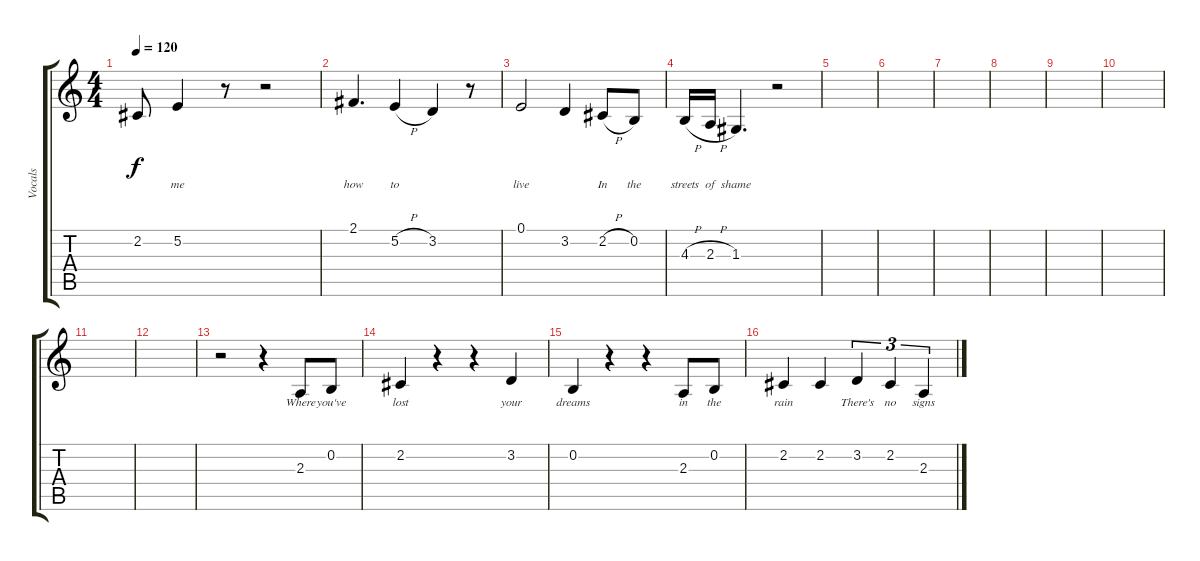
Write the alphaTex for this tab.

\track ("Vocals" "Vocals") {instrument clarinet}
\staff {score tabs}
\tuning (E4 B3 G3 D3 A2 E2) {hide}
\ts (4 4)
\tempo 120
\clef g2
\ks c
2.2{t}.8{lyrics (0 "") lyrics (1 "") lyrics (2 "") lyrics (3 "") lyrics (4 "") dy f} 5.2.4{lyrics (0 "me") lyrics (1 "") lyrics (2 "") lyrics (3 "") lyrics (4 "")} r.8 r.2 |
2.1.4{d lyrics (0 "how") lyrics (1 "") lyrics (2 "") lyrics (3 "") lyrics (4 "")} 5.2{h}.4{lyrics (0 "to") lyrics (1 "") lyrics (2 "") lyrics (3 "") lyrics (4 "")} 3.2.4{lyrics (0 "") lyrics (1 "") lyrics (2 "") lyrics (3 "") lyrics (4 "")} r.8 |
0.1.2{lyrics (0 "live") lyrics (1 "") lyrics (2 "") lyrics (3 "") lyrics (4 "")} 3.2.4{lyrics (0 "") lyrics (1 "") lyrics (2 "") lyrics (3 "") lyrics (4 "")} 2.2{h}.8{lyrics (0 "In") lyrics (1 "") lyrics (2 "") lyrics (3 "") lyrics (4 "")} 0.2.8{lyrics (0 "the") lyrics (1 "") lyrics (2 "") lyrics (3 "") lyrics (4 "")} |
4.3{h}.16{lyrics (0 "streets") lyrics (1 "") lyrics (2 "") lyrics (3 "") lyrics (4 "")} 2.3{h}.16{lyrics (0 "of") lyrics (1 "") lyrics (2 "") lyrics (3 "") lyrics (4 "")} 1.3.4{d lyrics (0 "shame") lyrics (1 "") lyrics (2 "") lyrics (3 "") lyrics (4 "")} r.2 |
|
|
|
|
|
|
|
|
r.2 r.4 2.3.8{lyrics (0 "Where") lyrics (1 "") lyrics (2 "") lyrics (3 "") lyrics (4 "")} 0.2.8{lyrics (0 "you've") lyrics (1 "") lyrics (2 "") lyrics (3 "") lyrics (4 "")} |
2.2.4{lyrics (0 "lost") lyrics (1 "") lyrics (2 "") lyrics (3 "") lyrics (4 "")} r.4 r.4 3.2.4{lyrics (0 "your") lyrics (1 "") lyrics (2 "") lyrics (3 "") lyrics (4 "")} |
0.2.4{lyrics (0 "dreams") lyrics (1 "") lyrics (2 "") lyrics (3 "") lyrics (4 "")} r.4 r.4 2.3.8{lyrics (0 "in") lyrics (1 "") lyrics (2 "") lyrics (3 "") lyrics (4 "")} 0.2.8{lyrics (0 "the") lyrics (1 "") lyrics (2 "") lyrics (3 "") lyrics (4 "")} |
2.2.4{lyrics (0 "rain") lyrics (1 "") lyrics (2 "") lyrics (3 "") lyrics (4 "")} 2.2.4{lyrics (0 "") lyrics (1 "") lyrics (2 "") lyrics (3 "") lyrics (4 "")} 3.2.4{tu (3 2) lyrics (0 "There's") lyrics (1 "") lyrics (2 "") lyrics (3 "") lyrics (4 "")} 2.2.4{tu (3 2) lyrics (0 "no") lyrics (1 "") lyrics (2 "") lyrics (3 "") lyrics (4 "")} 2.3.4{tu (3 2) lyrics (0 "signs") lyrics (1 "") lyrics (2 "") lyrics (3 "") lyrics (4 "")}
